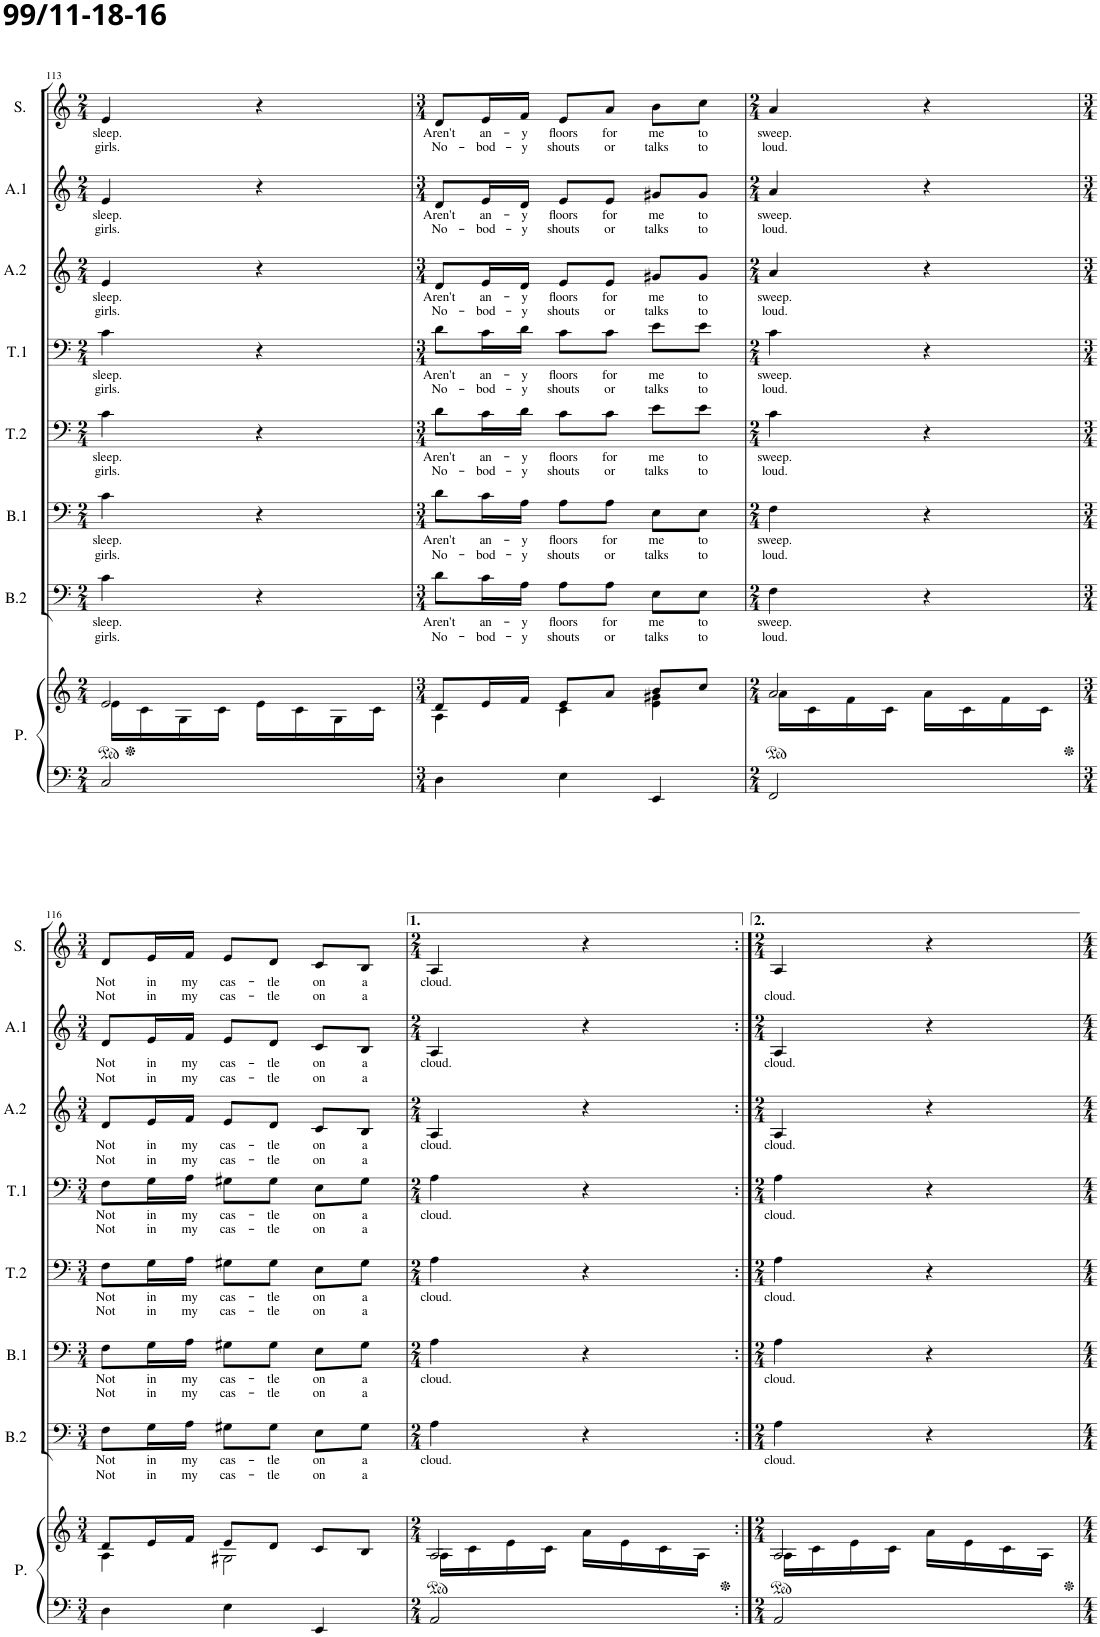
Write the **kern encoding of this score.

**kern	**kern	**kern	**text	**text	**kern	**text	**text	**kern	**text	**text	**kern	**text	**text	**kern	**text	**text	**kern	**text	**text	**kern	**text	**text
*part8	*part8	*part7	*part7	*part7	*part6	*part6	*part6	*part5	*part5	*part5	*part4	*part4	*part4	*part3	*part3	*part3	*part2	*part2	*part2	*part1	*part1	*part1
*staff9	*staff8	*staff7	*staff7	*staff7	*staff6	*staff6	*staff6	*staff5	*staff5	*staff5	*staff4	*staff4	*staff4	*staff3	*staff3	*staff3	*staff2	*staff2	*staff2	*staff1	*staff1	*staff1
*I"Piano	*	*I"Bass 2	*	*	*I"Bass 1	*	*	*I"Tenor 2	*	*	*I"Tenor 1	*	*	*I"Alto 2	*	*	*I"Alto 1	*	*	*I"Soprano	*	*
*I'P.	*	*I'B.2	*	*	*I'B.1	*	*	*I'T.2	*	*	*I'T.1	*	*	*I'A.2	*	*	*I'A.1	*	*	*I'S.	*	*
!!LO:PB:g=z
*clefF4	*clefG2	*clefF4	*	*	*clefF4	*	*	*clefF4	*	*	*clefF4	*	*	*clefG2	*	*	*clefG2	*	*	*clefG2	*	*
*k[]	*k[]	*k[]	*	*	*k[]	*	*	*k[]	*	*	*k[]	*	*	*k[]	*	*	*k[]	*	*	*k[]	*	*
*M2/4	*M2/4	*M2/4	*	*	*M2/4	*	*	*M2/4	*	*	*M2/4	*	*	*M2/4	*	*	*M2/4	*	*	*M2/4	*	*
*	*ped	*	*	*	*	*	*	*	*	*	*	*	*	*	*	*	*	*	*	*	*	*
=113	=113	=113	=113	=113	=113	=113	=113	=113	=113	=113	=113	=113	=113	=113	=113	=113	=113	=113	=113	=113	=113	=113
*	*^	*	*	*	*	*	*	*	*	*	*	*	*	*	*	*	*	*	*	*	*	*
!	!	!	!	!LO:LY:b	!LO:LY:b	!	!LO:LY:b	!LO:LY:b	!	!LO:LY:b	!LO:LY:b	!	!LO:LY:b	!LO:LY:b	!	!LO:LY:b	!LO:LY:b	!	!LO:LY:b	!LO:LY:b	!	!LO:LY:b	!LO:LY:b
2C/	2e/	16e\LL	4c\	sleep.	girls.	4c\	sleep.	girls.	4c\	sleep.	girls.	4c\	sleep.	girls.	4e/	sleep.	girls.	4e/	sleep.	girls.	4e/	sleep.	girls.
*	*Xped	*	*	*	*	*	*	*	*	*	*	*	*	*	*	*	*	*	*	*	*	*	*
.	.	16c\	.	.	.	.	.	.	.	.	.	.	.	.	.	.	.	.	.	.	.	.	.
.	.	16G\	.	.	.	.	.	.	.	.	.	.	.	.	.	.	.	.	.	.	.	.	.
.	.	16c\JJ	.	.	.	.	.	.	.	.	.	.	.	.	.	.	.	.	.	.	.	.	.
.	.	16e\LL	4r	.	.	4r	.	.	4r	.	.	4r	.	.	4r	.	.	4r	.	.	4r	.	.
.	.	16c\	.	.	.	.	.	.	.	.	.	.	.	.	.	.	.	.	.	.	.	.	.
.	.	16G\	.	.	.	.	.	.	.	.	.	.	.	.	.	.	.	.	.	.	.	.	.
.	.	16c\JJ	.	.	.	.	.	.	.	.	.	.	.	.	.	.	.	.	.	.	.	.	.
=114	=114	=114	=114	=114	=114	=114	=114	=114	=114	=114	=114	=114	=114	=114	=114	=114	=114	=114	=114	=114	=114	=114	=114
*M3/4	*M3/4	*	*M3/4	*	*	*M3/4	*	*	*M3/4	*	*	*M3/4	*	*	*M3/4	*	*	*M3/4	*	*	*M3/4	*	*
!	!	!	!	!LO:LY:b	!LO:LY:b	!	!LO:LY:b	!LO:LY:b	!	!LO:LY:b	!LO:LY:b	!	!LO:LY:b	!LO:LY:b	!	!LO:LY:b	!LO:LY:b	!	!LO:LY:b	!LO:LY:b	!	!LO:LY:b	!LO:LY:b
4D\	8d/L	4A\	8d\L	Aren't	No-	8d\L	Aren't	No-	8d\L	Aren't	No-	8d\L	Aren't	No-	8d/L	Aren't	No-	8d/L	Aren't	No-	8d/L	Aren't	No-
!	!	!	!	!LO:LY:b	!LO:LY:b	!	!LO:LY:b	!LO:LY:b	!	!LO:LY:b	!LO:LY:b	!	!LO:LY:b	!LO:LY:b	!	!LO:LY:b	!LO:LY:b	!	!LO:LY:b	!LO:LY:b	!	!LO:LY:b	!LO:LY:b
.	16e/L	.	16c\L	an-	-bod-	16c\L	an-	-bod-	16c\L	an-	-bod-	16c\L	an-	-bod-	16e/L	an-	-bod-	16e/L	an-	-bod-	16e/L	an-	-bod-
!	!	!	!	!LO:LY:b	!LO:LY:b	!	!LO:LY:b	!LO:LY:b	!	!LO:LY:b	!LO:LY:b	!	!LO:LY:b	!LO:LY:b	!	!LO:LY:b	!LO:LY:b	!	!LO:LY:b	!LO:LY:b	!	!LO:LY:b	!LO:LY:b
.	16f/JJ	.	16A\JJ	-y	-y	16A\JJ	-y	-y	16d\JJ	-y	-y	16d\JJ	-y	-y	16d/JJ	-y	-y	16d/JJ	-y	-y	16f/JJ	-y	-y
!	!	!	!	!LO:LY:b	!LO:LY:b	!	!LO:LY:b	!LO:LY:b	!	!LO:LY:b	!LO:LY:b	!	!LO:LY:b	!LO:LY:b	!	!LO:LY:b	!LO:LY:b	!	!LO:LY:b	!LO:LY:b	!	!LO:LY:b	!LO:LY:b
4E\	8e/L	4c\	8A\L	floors	shouts	8A\L	floors	shouts	8c\L	floors	shouts	8c\L	floors	shouts	8e/L	floors	shouts	8e/L	floors	shouts	8e/L	floors	shouts
!	!	!	!	!LO:LY:b	!LO:LY:b	!	!LO:LY:b	!LO:LY:b	!	!LO:LY:b	!LO:LY:b	!	!LO:LY:b	!LO:LY:b	!	!LO:LY:b	!LO:LY:b	!	!LO:LY:b	!LO:LY:b	!	!LO:LY:b	!LO:LY:b
.	8a/J	.	8A\J	for	or	8A\J	for	or	8c\J	for	or	8c\J	for	or	8e/J	for	or	8e/J	for	or	8a/J	for	or
!	!	!	!	!LO:LY:b	!LO:LY:b	!	!LO:LY:b	!LO:LY:b	!	!LO:LY:b	!LO:LY:b	!	!LO:LY:b	!LO:LY:b	!	!LO:LY:b	!LO:LY:b	!	!LO:LY:b	!LO:LY:b	!	!LO:LY:b	!LO:LY:b
4EE/	8b/L	4e\ 4g#X\	8E\L	me	talks	8E\L	me	talks	8e\L	me	talks	8e\L	me	talks	8g#X/L	me	talks	8g#X/L	me	talks	8b\L	me	talks
!	!	!	!	!LO:LY:b	!LO:LY:b	!	!LO:LY:b	!LO:LY:b	!	!LO:LY:b	!LO:LY:b	!	!LO:LY:b	!LO:LY:b	!	!LO:LY:b	!LO:LY:b	!	!LO:LY:b	!LO:LY:b	!	!LO:LY:b	!LO:LY:b
.	8cc/J	.	8E\J	to	to	8E\J	to	to	8e\J	to	to	8e\J	to	to	8g#/J	to	to	8g#/J	to	to	8cc\J	to	to
=115	=115	=115	=115	=115	=115	=115	=115	=115	=115	=115	=115	=115	=115	=115	=115	=115	=115	=115	=115	=115	=115	=115	=115
*M2/4	*M2/4	*	*M2/4	*	*	*M2/4	*	*	*M2/4	*	*	*M2/4	*	*	*M2/4	*	*	*M2/4	*	*	*M2/4	*	*
*	*ped	*	*	*	*	*	*	*	*	*	*	*	*	*	*	*	*	*	*	*	*	*	*
!	!	!	!	!LO:LY:b	!LO:LY:b	!	!LO:LY:b	!LO:LY:b	!	!LO:LY:b	!LO:LY:b	!	!LO:LY:b	!LO:LY:b	!	!LO:LY:b	!LO:LY:b	!	!LO:LY:b	!LO:LY:b	!	!LO:LY:b	!LO:LY:b
2FF/	2a/	16a\LL	4F\	sweep.	loud.	4F\	sweep.	loud.	4c\	sweep.	loud.	4c\	sweep.	loud.	4a/	sweep.	loud.	4a/	sweep.	loud.	4a/	sweep.	loud.
.	.	16c\	.	.	.	.	.	.	.	.	.	.	.	.	.	.	.	.	.	.	.	.	.
.	.	16f\	.	.	.	.	.	.	.	.	.	.	.	.	.	.	.	.	.	.	.	.	.
.	.	16c\JJ	.	.	.	.	.	.	.	.	.	.	.	.	.	.	.	.	.	.	.	.	.
.	.	16a\LL	4r	.	.	4r	.	.	4r	.	.	4r	.	.	4r	.	.	4r	.	.	4r	.	.
.	.	16c\	.	.	.	.	.	.	.	.	.	.	.	.	.	.	.	.	.	.	.	.	.
.	.	16f\	.	.	.	.	.	.	.	.	.	.	.	.	.	.	.	.	.	.	.	.	.
.	.	16c\JJ	.	.	.	.	.	.	.	.	.	.	.	.	.	.	.	.	.	.	.	.	.
!!LO:LB:g=z
=116	=116	=116	=116	=116	=116	=116	=116	=116	=116	=116	=116	=116	=116	=116	=116	=116	=116	=116	=116	=116	=116	=116	=116
*M3/4	*M3/4	*	*M3/4	*	*	*M3/4	*	*	*M3/4	*	*	*M3/4	*	*	*M3/4	*	*	*M3/4	*	*	*M3/4	*	*
*	*Xped	*	*	*	*	*	*	*	*	*	*	*	*	*	*	*	*	*	*	*	*	*	*
!	!	!	!	!LO:LY:b	!LO:LY:b	!	!LO:LY:b	!LO:LY:b	!	!LO:LY:b	!LO:LY:b	!	!LO:LY:b	!LO:LY:b	!	!LO:LY:b	!LO:LY:b	!	!LO:LY:b	!LO:LY:b	!	!LO:LY:b	!LO:LY:b
4D\	8d/L	4A\	8F\L	Not	Not	8F\L	Not	Not	8F\L	Not	Not	8F\L	Not	Not	8d/L	Not	Not	8d/L	Not	Not	8d/L	Not	Not
!	!	!	!	!LO:LY:b	!LO:LY:b	!	!LO:LY:b	!LO:LY:b	!	!LO:LY:b	!LO:LY:b	!	!LO:LY:b	!LO:LY:b	!	!LO:LY:b	!LO:LY:b	!	!LO:LY:b	!LO:LY:b	!	!LO:LY:b	!LO:LY:b
.	16e/L	.	16G\L	in	in	16G\L	in	in	16G\L	in	in	16G\L	in	in	16e/L	in	in	16e/L	in	in	16e/L	in	in
!	!	!	!	!LO:LY:b	!LO:LY:b	!	!LO:LY:b	!LO:LY:b	!	!LO:LY:b	!LO:LY:b	!	!LO:LY:b	!LO:LY:b	!	!LO:LY:b	!LO:LY:b	!	!LO:LY:b	!LO:LY:b	!	!LO:LY:b	!LO:LY:b
.	16f/JJ	.	16A\JJ	my	my	16A\JJ	my	my	16A\JJ	my	my	16A\JJ	my	my	16f/JJ	my	my	16f/JJ	my	my	16f/JJ	my	my
!	!	!	!	!LO:LY:b	!LO:LY:b	!	!LO:LY:b	!LO:LY:b	!	!LO:LY:b	!LO:LY:b	!	!LO:LY:b	!LO:LY:b	!	!LO:LY:b	!LO:LY:b	!	!LO:LY:b	!LO:LY:b	!	!LO:LY:b	!LO:LY:b
4E\	8e/L	2G#X\	8G#X\L	cas-	cas-	8G#X\L	cas-	cas-	8G#X\L	cas-	cas-	8G#X\L	cas-	cas-	8e/L	cas-	cas-	8e/L	cas-	cas-	8e/L	cas-	cas-
!	!	!	!	!LO:LY:b	!LO:LY:b	!	!LO:LY:b	!LO:LY:b	!	!LO:LY:b	!LO:LY:b	!	!LO:LY:b	!LO:LY:b	!	!LO:LY:b	!LO:LY:b	!	!LO:LY:b	!LO:LY:b	!	!LO:LY:b	!LO:LY:b
.	8d/J	.	8G#\J	-tle	-tle	8G#\J	-tle	-tle	8G#\J	-tle	-tle	8G#\J	-tle	-tle	8d/J	-tle	-tle	8d/J	-tle	-tle	8d/J	-tle	-tle
!	!	!	!	!LO:LY:b	!LO:LY:b	!	!LO:LY:b	!LO:LY:b	!	!LO:LY:b	!LO:LY:b	!	!LO:LY:b	!LO:LY:b	!	!LO:LY:b	!LO:LY:b	!	!LO:LY:b	!LO:LY:b	!	!LO:LY:b	!LO:LY:b
4EE/	8c/L	.	8E\L	on	on	8E\L	on	on	8E\L	on	on	8E\L	on	on	8c/L	on	on	8c/L	on	on	8c/L	on	on
!	!	!	!	!LO:LY:b	!LO:LY:b	!	!LO:LY:b	!LO:LY:b	!	!LO:LY:b	!LO:LY:b	!	!LO:LY:b	!LO:LY:b	!	!LO:LY:b	!LO:LY:b	!	!LO:LY:b	!LO:LY:b	!	!LO:LY:b	!LO:LY:b
.	8B/J	.	8G#\J	a	a	8G#\J	a	a	8G#\J	a	a	8G#\J	a	a	8B/J	a	a	8B/J	a	a	8B/J	a	a
=117	=117	=117	=117	=117	=117	=117	=117	=117	=117	=117	=117	=117	=117	=117	=117	=117	=117	=117	=117	=117	=117	=117	=117
*M2/4	*M2/4	*	*M2/4	*	*	*M2/4	*	*	*M2/4	*	*	*M2/4	*	*	*M2/4	*	*	*M2/4	*	*	*M2/4	*	*
*	*ped	*	*	*	*	*	*	*	*	*	*	*	*	*	*	*	*	*	*	*	*	*	*
!	!	!	!	!LO:LY:b	!	!	!LO:LY:b	!	!	!LO:LY:b	!	!	!LO:LY:b	!	!	!LO:LY:b	!	!	!LO:LY:b	!	!	!LO:LY:b	!
2AA/	2A/	16A\LL	4A\	cloud.	.	4A\	cloud.	.	4A\	cloud.	.	4A\	cloud.	.	4A/	cloud.	.	4A/	cloud.	.	4A/	cloud.	.
.	.	16c\	.	.	.	.	.	.	.	.	.	.	.	.	.	.	.	.	.	.	.	.	.
.	.	16e\	.	.	.	.	.	.	.	.	.	.	.	.	.	.	.	.	.	.	.	.	.
.	.	16c\JJ	.	.	.	.	.	.	.	.	.	.	.	.	.	.	.	.	.	.	.	.	.
.	.	16a\LL	4r	.	.	4r	.	.	4r	.	.	4r	.	.	4r	.	.	4r	.	.	4r	.	.
.	.	16e\	.	.	.	.	.	.	.	.	.	.	.	.	.	.	.	.	.	.	.	.	.
.	.	16c\	.	.	.	.	.	.	.	.	.	.	.	.	.	.	.	.	.	.	.	.	.
.	.	16A\JJ	.	.	.	.	.	.	.	.	.	.	.	.	.	.	.	.	.	.	.	.	.
=118:|!	=118:|!	=118:|!	=118:|!	=118:|!	=118:|!	=118:|!	=118:|!	=118:|!	=118:|!	=118:|!	=118:|!	=118:|!	=118:|!	=118:|!	=118:|!	=118:|!	=118:|!	=118:|!	=118:|!	=118:|!	=118:|!	=118:|!	=118:|!
*M2/4	*M2/4	*	*M2/4	*	*	*M2/4	*	*	*M2/4	*	*	*M2/4	*	*	*M2/4	*	*	*M2/4	*	*	*M2/4	*	*
*	*Xped	*	*	*	*	*	*	*	*	*	*	*	*	*	*	*	*	*	*	*	*	*	*
*	*ped	*	*	*	*	*	*	*	*	*	*	*	*	*	*	*	*	*	*	*	*	*	*
!	!	!	!	!LO:LY:b	!	!	!LO:LY:b	!	!	!LO:LY:b	!	!	!LO:LY:b	!	!	!LO:LY:b	!	!	!LO:LY:b	!	!	!	!LO:LY:b
2AA/	2A/	16A\LL	4A\	cloud.	.	4A\	cloud.	.	4A\	cloud.	.	4A\	cloud.	.	4A/	cloud.	.	4A/	cloud.	.	4A/	.	cloud.
.	.	16c\	.	.	.	.	.	.	.	.	.	.	.	.	.	.	.	.	.	.	.	.	.
.	.	16e\	.	.	.	.	.	.	.	.	.	.	.	.	.	.	.	.	.	.	.	.	.
.	.	16c\JJ	.	.	.	.	.	.	.	.	.	.	.	.	.	.	.	.	.	.	.	.	.
.	.	16a\LL	4r	.	.	4r	.	.	4r	.	.	4r	.	.	4r	.	.	4r	.	.	4r	.	.
.	.	16e\	.	.	.	.	.	.	.	.	.	.	.	.	.	.	.	.	.	.	.	.	.
.	.	16c\	.	.	.	.	.	.	.	.	.	.	.	.	.	.	.	.	.	.	.	.	.
.	.	16A\JJ	.	.	.	.	.	.	.	.	.	.	.	.	.	.	.	.	.	.	.	.	.
*	*Xped	*	*	*	*	*	*	*	*	*	*	*	*	*	*	*	*	*	*	*	*	*	*
*	*v	*v	*	*	*	*	*	*	*	*	*	*	*	*	*	*	*	*	*	*	*	*	*
=	=	=	=	=	=	=	=	=	=	=	=	=	=	=	=	=	=	=	=	=	=	=
*-	*-	*-	*-	*-	*-	*-	*-	*-	*-	*-	*-	*-	*-	*-	*-	*-	*-	*-	*-	*-	*-	*-
